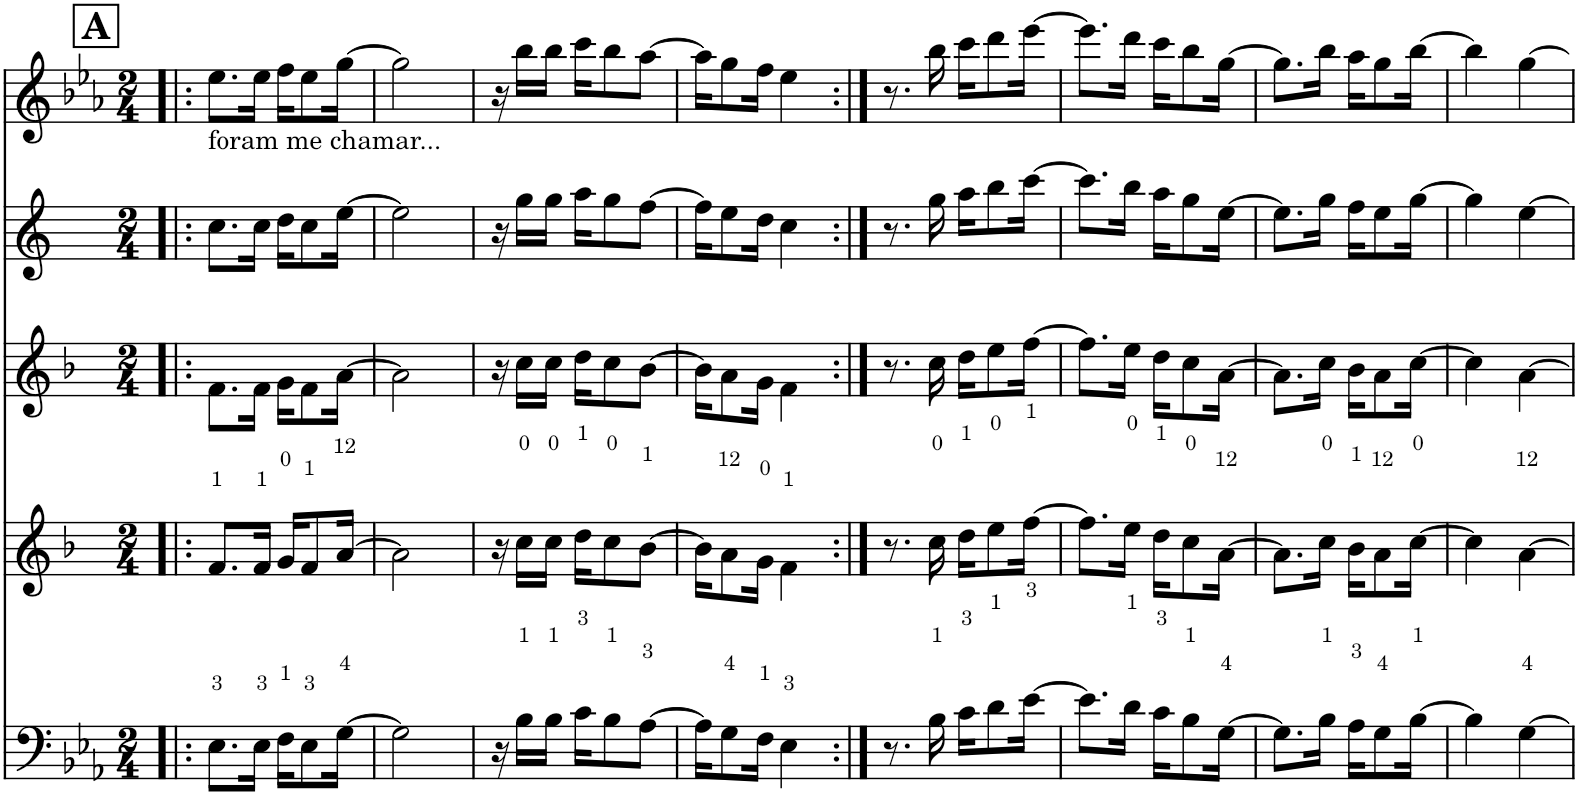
**kern	**kern	**kern	**kern	**kern
*part5	*part4	*part3	*part2	*part1
*staff5	*staff4	*staff3	*staff2	*staff1
*I"Trombone	*I"Trompete Bb	*I"Saxofone Tenor	*I"Saxofone Alto	*I"Flauta Transversal
*I'Trb	*I'Tpt	*	*	*I'Fl
*clefF4	*clefG2	*clefG2	*clefG2	*clefG2
*	*Trd1c2	*Trd8c14	*Trd5c9	*
*k[b-e-a-]	*k[b-]	*k[b-]	*k[]	*k[b-e-a-]
*M2/4	*M2/4	*M2/4	*M2/4	*M2/4
!!LO:REH:place=s1:a:B:cj:t=A
=1!|:	=1!|:	=1!|:	=1!|:	=1!|:
!	!	!	!	!LO:TX:b:t=foram me chamar...
8.E-\L	8.f/L	8.f\L	8.cc\L	8.ee-\L
16E-\Jk	16f/Jk	16f\Jk	16cc\Jk	16ee-\Jk
16F\KL	16g/KL	16g\KL	16dd\KL	16ff\KL
8E-\	8f/	8f\	8cc\	8ee-\
[16G\Jk	[16a/Jk	[16a\Jk	[16ee\Jk	[16gg\Jk
=2	=2	=2	=2	=2
2G\]	2a\]	2a\]	2ee\]	2gg\]
=3	=3	=3	=3	=3
16r	16r	16r	16r	16r
16B-\LL	16cc\LL	16cc\LL	16gg\LL	16bb-\LL
16B-\JJ	16cc\JJ	16cc\JJ	16gg\JJ	16bb-\JJ
16c\KL	16dd\KL	16dd\KL	16aa\KL	16ccc\KL
8B-\	8cc\	8cc\	8gg\	8bb-\
[8A-\J	[8b-\J	[8b-\J	[8ff\J	[8aa-\J
=4	=4	=4	=4	=4
16A-\KL]	16b-\KL]	16b-\KL]	16ff\KL]	16aa-\KL]
8G\	8a\	8a\	8ee\	8gg\
16F\Jk	16g\Jk	16g\Jk	16dd\Jk	16ff\Jk
4E-\	4f\	4f\	4cc\	4ee-\
=5:|!	=5:|!	=5:|!	=5:|!	=5:|!
8.r	8.r	8.r	8.r	8.r
16B-\	16cc\	16cc\	16gg\	16bb-\
16c\KL	16dd\KL	16dd\KL	16aa\KL	16ccc\KL
8d\	8ee\	8ee\	8bb\	8ddd\
[16e-\Jk	[16ff\Jk	[16ff\Jk	[16ccc\Jk	[16eee-\Jk
=6	=6	=6	=6	=6
8.e-\L]	8.ff\L]	8.ff\L]	8.ccc\L]	8.eee-\L]
16d\Jk	16ee\Jk	16ee\Jk	16bb\Jk	16ddd\Jk
16c\KL	16dd\KL	16dd\KL	16aa\KL	16ccc\KL
8B-\	8cc\	8cc\	8gg\	8bb-\
[16G\Jk	[16a\Jk	[16a\Jk	[16ee\Jk	[16gg\Jk
=7	=7	=7	=7	=7
8.G\L]	8.a\L]	8.a\L]	8.ee\L]	8.gg\L]
16B-\Jk	16cc\Jk	16cc\Jk	16gg\Jk	16bb-\Jk
16A-\KL	16b-\KL	16b-\KL	16ff\KL	16aa-\KL
8G\	8a\	8a\	8ee\	8gg\
[16B-\Jk	[16cc\Jk	[16cc\Jk	[16gg\Jk	[16bb-\Jk
=8	=8	=8	=8	=8
4B-\]	4cc\]	4cc\]	4gg\]	4bb-\]
[4G\	[4a\	[4a\	[4ee\	[4gg\
=	=	=	=	=
*-	*-	*-	*-	*-
